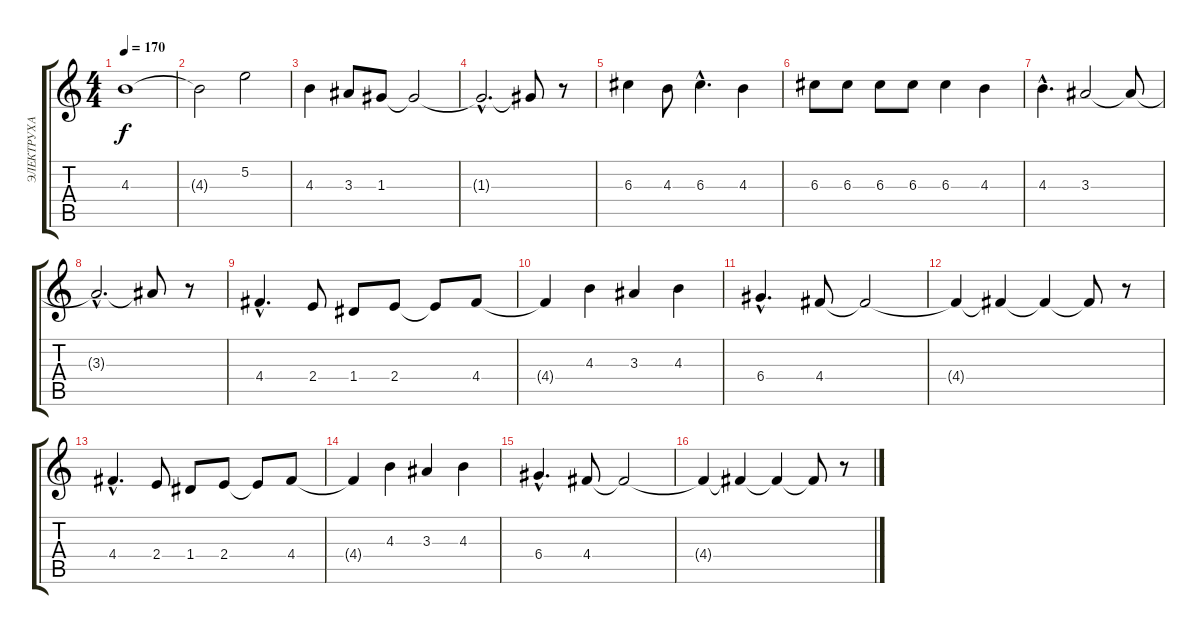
\track ("ЭЛЕКТРУХА" "ЭЛЕКТРУХА") {instrument overdrivenguitar}
\staff {score tabs}
\tuning (E4 B3 G3 D3 A2 E2) {hide}
\ts (4 4)
\tempo 170
\clef g2
\ks c
4.3.1{dy f} |
4.3{t}.2 5.2.2 |
4.3.4 3.3.8 1.3.8 1.3{t}.2 |
1.3{hac t}.2{d} 1.3{t}.8 r.8 |
6.3.4 4.3.8 6.3{hac}.4{d} 4.3.4 |
6.3.8 6.3.8 6.3.8 6.3.8 6.3.4 4.3.4 |
4.3{hac}.4{d} 3.3.2 3.3{t}.8 |
3.3{hac t}.2{d} 3.3{t}.8 r.8 |
4.4{hac}.4{d} 2.4.8 1.4.8 2.4.8 2.4{t}.8 4.4.8 |
4.4{t}.4 4.3.4 3.3.4 4.3.4 |
6.4{hac}.4{d} 4.4.8 4.4{t}.2 |
4.4{t}.4 4.4{t}.4 4.4{t}.4 4.4{t}.8 r.8 |
4.4{hac}.4{d} 2.4.8 1.4.8 2.4.8 2.4{t}.8 4.4.8 |
4.4{t}.4 4.3.4 3.3.4 4.3.4 |
6.4{hac}.4{d} 4.4.8 4.4{t}.2 |
4.4{t}.4 4.4{t}.4 4.4{t}.4 4.4{t}.8 r.8
